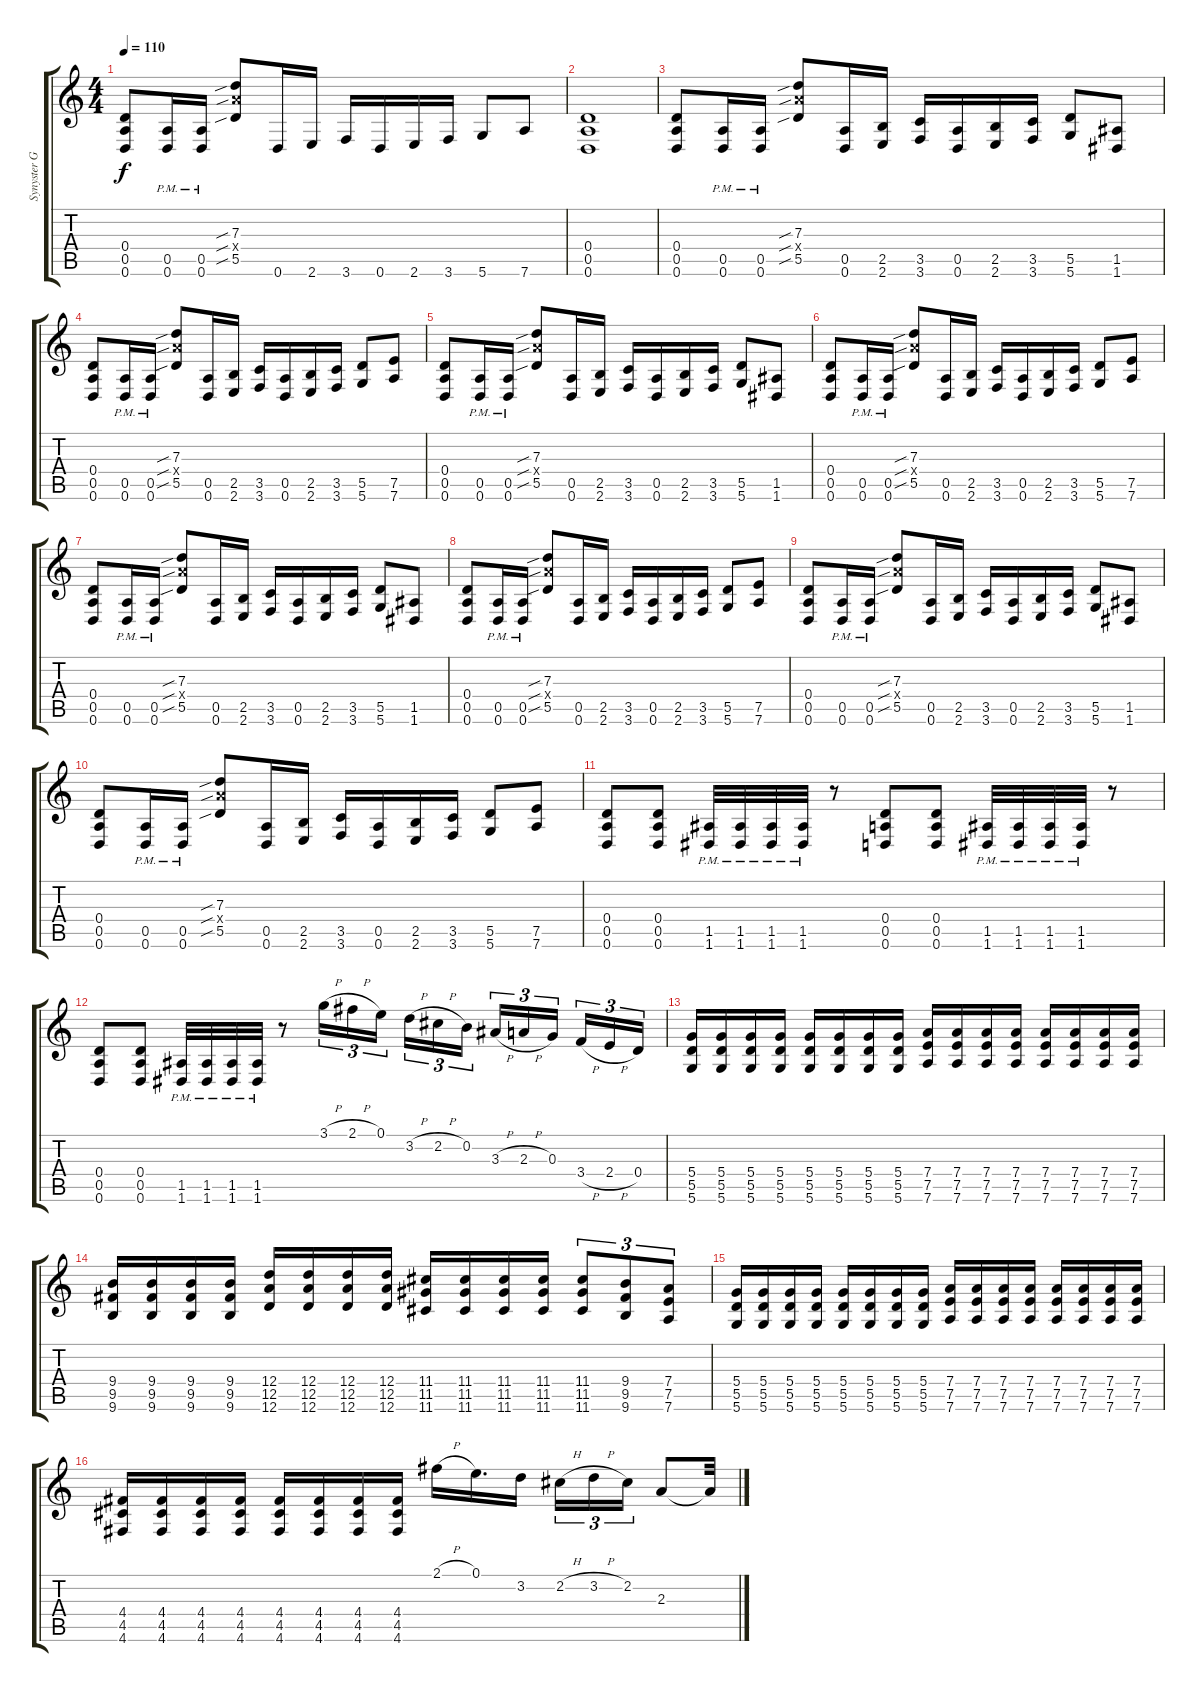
\track ("Synyster Gates" "Synyster G") {instrument distortionguitar}
\staff {score tabs}
\tuning (E4 B3 G3 D3 A2 D2) {hide}
\ts (4 4)
\tempo 110
\clef g2
\ks c
(0.4 0.5 0.6).8{dy f} (0.5{pm} 0.6).16 (0.5{pm} 0.6).16 (7.3{sib} 7.4{sib x} 5.5{sib}).8 0.6.16 2.6.16 3.6.16 0.6.16 2.6.16 3.6.16 5.6.8 7.6.8 |
(0.4 0.5 0.6).1 |
(0.4 0.5 0.6).8 (0.5{pm} 0.6).16 (0.5{pm} 0.6).16 (7.3{sib} 7.4{sib x} 5.5{sib}).8 (0.5 0.6).16 (2.5 2.6).16 (3.5 3.6).16 (0.5 0.6).16 (2.5 2.6).16 (3.5 3.6).16 (5.5 5.6).8 (1.5 1.6).8 |
(0.4 0.5 0.6).8 (0.5{pm} 0.6).16 (0.5{pm} 0.6).16 (7.3{sib} 7.4{sib x} 5.5{sib}).8 (0.5 0.6).16 (2.5 2.6).16 (3.5 3.6).16 (0.5 0.6).16 (2.5 2.6).16 (3.5 3.6).16 (5.5 5.6).8 (7.5 7.6).8 |
(0.4 0.5 0.6).8 (0.5{pm} 0.6).16 (0.5{pm} 0.6).16 (7.3{sib} 7.4{sib x} 5.5{sib}).8 (0.5 0.6).16 (2.5 2.6).16 (3.5 3.6).16 (0.5 0.6).16 (2.5 2.6).16 (3.5 3.6).16 (5.5 5.6).8 (1.5 1.6).8 |
(0.4 0.5 0.6).8 (0.5{pm} 0.6).16 (0.5{pm} 0.6).16 (7.3{sib} 7.4{sib x} 5.5{sib}).8 (0.5 0.6).16 (2.5 2.6).16 (3.5 3.6).16 (0.5 0.6).16 (2.5 2.6).16 (3.5 3.6).16 (5.5 5.6).8 (7.5 7.6).8 |
(0.4 0.5 0.6).8 (0.5{pm} 0.6).16 (0.5{pm} 0.6).16 (7.3{sib} 7.4{sib x} 5.5{sib}).8 (0.5 0.6).16 (2.5 2.6).16 (3.5 3.6).16 (0.5 0.6).16 (2.5 2.6).16 (3.5 3.6).16 (5.5 5.6).8 (1.5 1.6).8 |
(0.4 0.5 0.6).8 (0.5{pm} 0.6).16 (0.5{pm} 0.6).16 (7.3{sib} 7.4{sib x} 5.5{sib}).8 (0.5 0.6).16 (2.5 2.6).16 (3.5 3.6).16 (0.5 0.6).16 (2.5 2.6).16 (3.5 3.6).16 (5.5 5.6).8 (7.5 7.6).8 |
(0.4 0.5 0.6).8 (0.5{pm} 0.6).16 (0.5{pm} 0.6).16 (7.3{sib} 7.4{sib x} 5.5{sib}).8 (0.5 0.6).16 (2.5 2.6).16 (3.5 3.6).16 (0.5 0.6).16 (2.5 2.6).16 (3.5 3.6).16 (5.5 5.6).8 (1.5 1.6).8 |
(0.4 0.5 0.6).8 (0.5{pm} 0.6).16 (0.5{pm} 0.6).16 (7.3{sib} 7.4{sib x} 5.5{sib}).8 (0.5 0.6).16 (2.5 2.6).16 (3.5 3.6).16 (0.5 0.6).16 (2.5 2.6).16 (3.5 3.6).16 (5.5 5.6).8 (7.5 7.6).8 |
(0.4 0.5 0.6).8 (0.4 0.5 0.6).8 (1.5{pm} 1.6{pm}).32 (1.5{pm} 1.6{pm}).32 (1.5{pm} 1.6{pm}).32 (1.5{pm} 1.6{pm}).32 r.8 (0.4 0.5 0.6).8 (0.4 0.5 0.6).8 (1.5{pm} 1.6{pm}).32 (1.5{pm} 1.6{pm}).32 (1.5{pm} 1.6{pm}).32 (1.5{pm} 1.6{pm}).32 r.8 |
(0.4 0.5 0.6).8 (0.4 0.5 0.6).8 (1.5{pm} 1.6{pm}).32 (1.5{pm} 1.6{pm}).32 (1.5{pm} 1.6{pm}).32 (1.5{pm} 1.6{pm}).32 r.8 3.1{h}.16{tu (3 2)} 2.1{h}.16{tu (3 2)} 0.1.16{tu (3 2) beam splitsecondary} 3.2{h}.16{tu (3 2)} 2.2{h}.16{tu (3 2)} 0.2.16{tu (3 2)} 3.3{h}.16{tu (3 2)} 2.3{h}.16{tu (3 2)} 0.3.16{tu (3 2) beam splitsecondary} 3.4{h}.16{tu (3 2)} 2.4{h}.16{tu (3 2)} 0.4.16{tu (3 2)} |
(5.4 5.5 5.6).16 (5.4 5.5 5.6).16 (5.4 5.5 5.6).16 (5.4 5.5 5.6).16 (5.4 5.5 5.6).16 (5.4 5.5 5.6).16 (5.4 5.5 5.6).16 (5.4 5.5 5.6).16 (7.4 7.5 7.6).16 (7.4 7.5 7.6).16 (7.4 7.5 7.6).16 (7.4 7.5 7.6).16 (7.4 7.5 7.6).16 (7.4 7.5 7.6).16 (7.4 7.5 7.6).16 (7.4 7.5 7.6).16 |
(9.4 9.5 9.6).16 (9.4 9.5 9.6).16 (9.4 9.5 9.6).16 (9.4 9.5 9.6).16 (12.4 12.5 12.6).16 (12.4 12.5 12.6).16 (12.4 12.5 12.6).16 (12.4 12.5 12.6).16 (11.4 11.5 11.6).16 (11.4 11.5 11.6).16 (11.4 11.5 11.6).16 (11.4 11.5 11.6).16 (11.4 11.5 11.6).8{tu (3 2)} (9.4 9.5 9.6).8{tu (3 2)} (7.4 7.5 7.6).8{tu (3 2)} |
(5.4 5.5 5.6).16 (5.4 5.5 5.6).16 (5.4 5.5 5.6).16 (5.4 5.5 5.6).16 (5.4 5.5 5.6).16 (5.4 5.5 5.6).16 (5.4 5.5 5.6).16 (5.4 5.5 5.6).16 (7.4 7.5 7.6).16 (7.4 7.5 7.6).16 (7.4 7.5 7.6).16 (7.4 7.5 7.6).16 (7.4 7.5 7.6).16 (7.4 7.5 7.6).16 (7.4 7.5 7.6).16 (7.4 7.5 7.6).16 |
(4.4 4.5 4.6).16 (4.4 4.5 4.6).16 (4.4 4.5 4.6).16 (4.4 4.5 4.6).16 (4.4 4.5 4.6).16 (4.4 4.5 4.6).16 (4.4 4.5 4.6).16 (4.4 4.5 4.6).16 2.1{h}.16 0.1.16{d} 3.2.16{beam splitsecondary} 2.2{h}.16{tu (3 2)} 3.2{h}.16{tu (3 2)} 2.2.16{tu (3 2)} 2.3.8 2.3{t}.32
